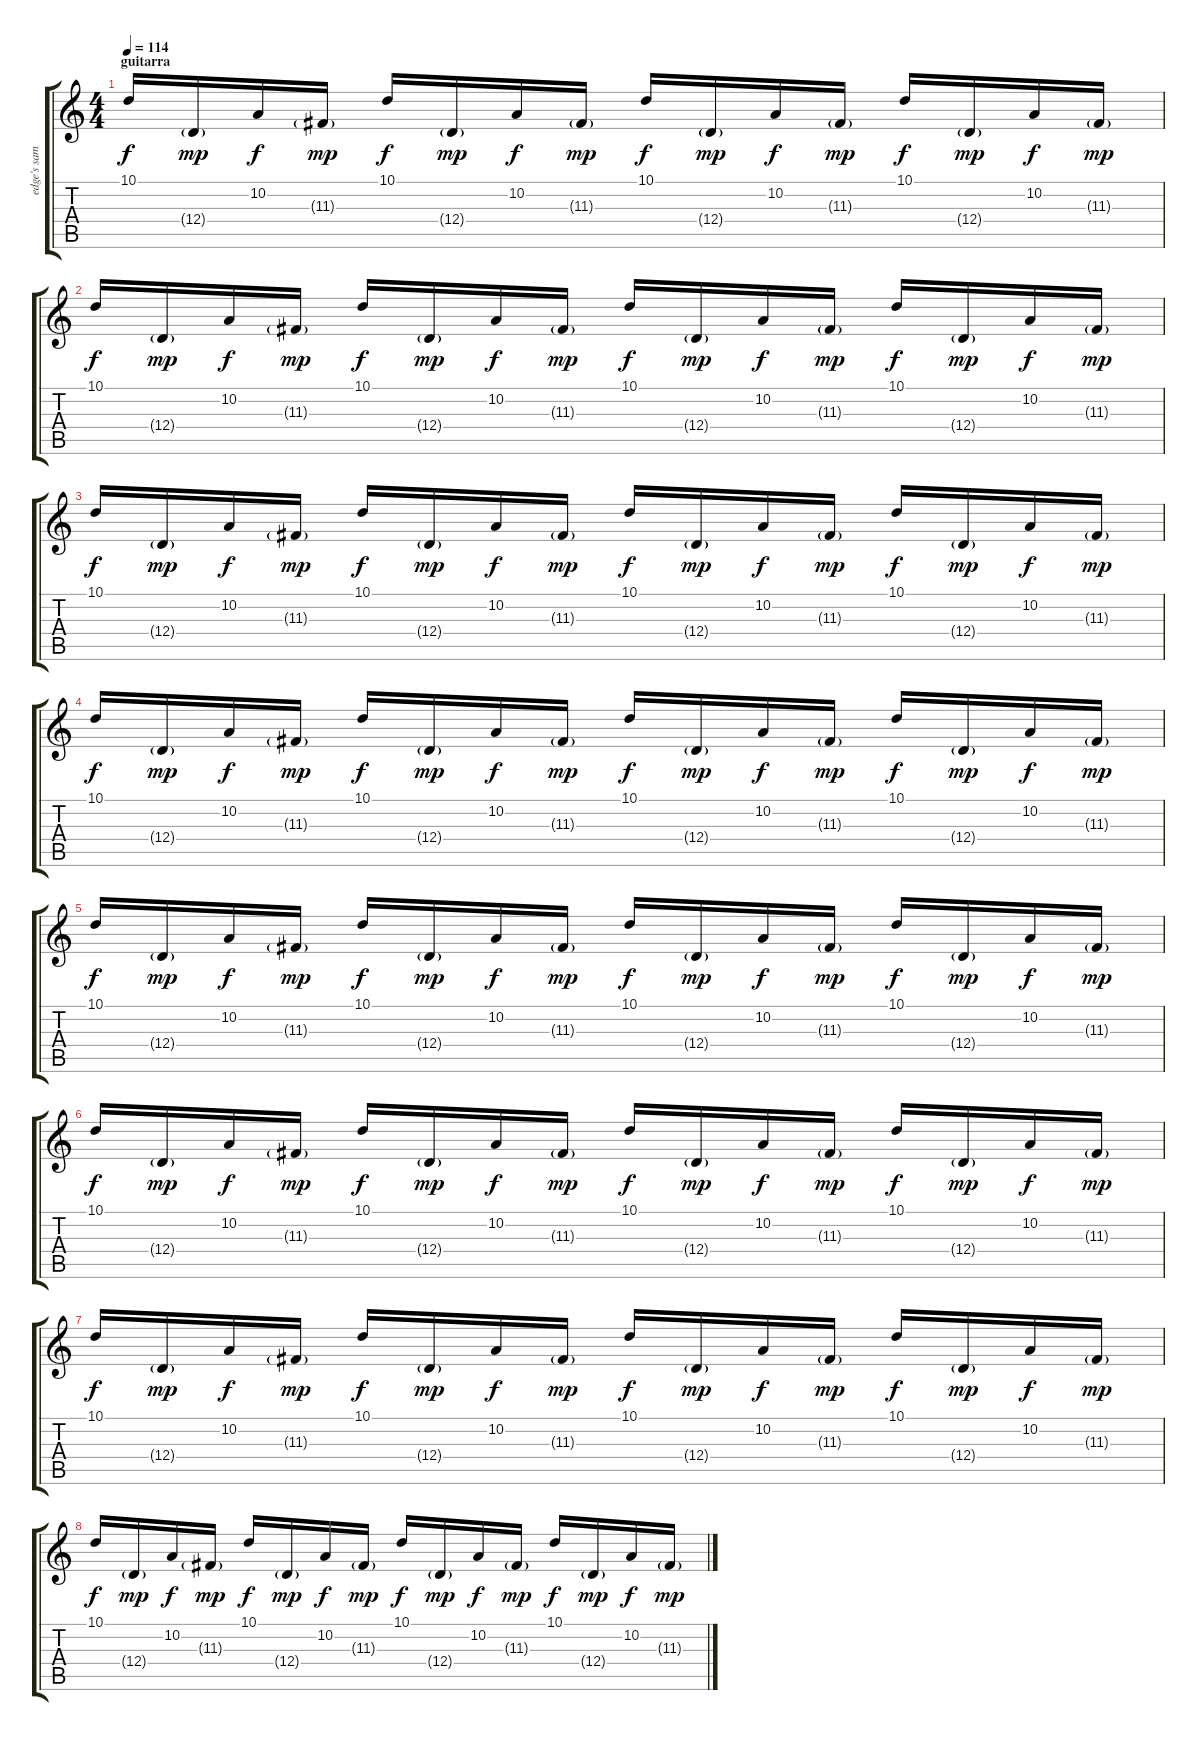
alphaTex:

\track ("edge's sampler II" "edge's sam") {instrument stringensemble1}
\staff {score tabs}
\tuning (E4 B3 G3 D3 A2 E2) {hide}
\ts (4 4)
\section ("" "guitarra")
\tempo 114
\clef g2
\ks c
10.1.16{dy f} 12.4{g}.16{dy mp} 10.2.16{dy f} 11.3{g}.16{dy mp} 10.1.16{dy f} 12.4{g}.16{dy mp} 10.2.16{dy f} 11.3{g}.16{dy mp} 10.1.16{dy f} 12.4{g}.16{dy mp} 10.2.16{dy f} 11.3{g}.16{dy mp} 10.1.16{dy f} 12.4{g}.16{dy mp} 10.2.16{dy f} 11.3{g}.16{dy mp} |
10.1.16{dy f} 12.4{g}.16{dy mp} 10.2.16{dy f} 11.3{g}.16{dy mp} 10.1.16{dy f} 12.4{g}.16{dy mp} 10.2.16{dy f} 11.3{g}.16{dy mp} 10.1.16{dy f} 12.4{g}.16{dy mp} 10.2.16{dy f} 11.3{g}.16{dy mp} 10.1.16{dy f} 12.4{g}.16{dy mp} 10.2.16{dy f} 11.3{g}.16{dy mp} |
10.1.16{dy f} 12.4{g}.16{dy mp} 10.2.16{dy f} 11.3{g}.16{dy mp} 10.1.16{dy f} 12.4{g}.16{dy mp} 10.2.16{dy f} 11.3{g}.16{dy mp} 10.1.16{dy f} 12.4{g}.16{dy mp} 10.2.16{dy f} 11.3{g}.16{dy mp} 10.1.16{dy f} 12.4{g}.16{dy mp} 10.2.16{dy f} 11.3{g}.16{dy mp} |
10.1.16{dy f} 12.4{g}.16{dy mp} 10.2.16{dy f} 11.3{g}.16{dy mp} 10.1.16{dy f} 12.4{g}.16{dy mp} 10.2.16{dy f} 11.3{g}.16{dy mp} 10.1.16{dy f} 12.4{g}.16{dy mp} 10.2.16{dy f} 11.3{g}.16{dy mp} 10.1.16{dy f} 12.4{g}.16{dy mp} 10.2.16{dy f} 11.3{g}.16{dy mp} |
10.1.16{dy f} 12.4{g}.16{dy mp} 10.2.16{dy f} 11.3{g}.16{dy mp} 10.1.16{dy f} 12.4{g}.16{dy mp} 10.2.16{dy f} 11.3{g}.16{dy mp} 10.1.16{dy f} 12.4{g}.16{dy mp} 10.2.16{dy f} 11.3{g}.16{dy mp} 10.1.16{dy f} 12.4{g}.16{dy mp} 10.2.16{dy f} 11.3{g}.16{dy mp} |
10.1.16{dy f} 12.4{g}.16{dy mp} 10.2.16{dy f} 11.3{g}.16{dy mp} 10.1.16{dy f} 12.4{g}.16{dy mp} 10.2.16{dy f} 11.3{g}.16{dy mp} 10.1.16{dy f} 12.4{g}.16{dy mp} 10.2.16{dy f} 11.3{g}.16{dy mp} 10.1.16{dy f} 12.4{g}.16{dy mp} 10.2.16{dy f} 11.3{g}.16{dy mp} |
10.1.16{dy f} 12.4{g}.16{dy mp} 10.2.16{dy f} 11.3{g}.16{dy mp} 10.1.16{dy f} 12.4{g}.16{dy mp} 10.2.16{dy f} 11.3{g}.16{dy mp} 10.1.16{dy f} 12.4{g}.16{dy mp} 10.2.16{dy f} 11.3{g}.16{dy mp} 10.1.16{dy f} 12.4{g}.16{dy mp} 10.2.16{dy f} 11.3{g}.16{dy mp} |
10.1.16{dy f} 12.4{g}.16{dy mp} 10.2.16{dy f} 11.3{g}.16{dy mp} 10.1.16{dy f} 12.4{g}.16{dy mp} 10.2.16{dy f} 11.3{g}.16{dy mp} 10.1.16{dy f} 12.4{g}.16{dy mp} 10.2.16{dy f} 11.3{g}.16{dy mp} 10.1.16{dy f} 12.4{g}.16{dy mp} 10.2.16{dy f} 11.3{g}.16{dy mp}
